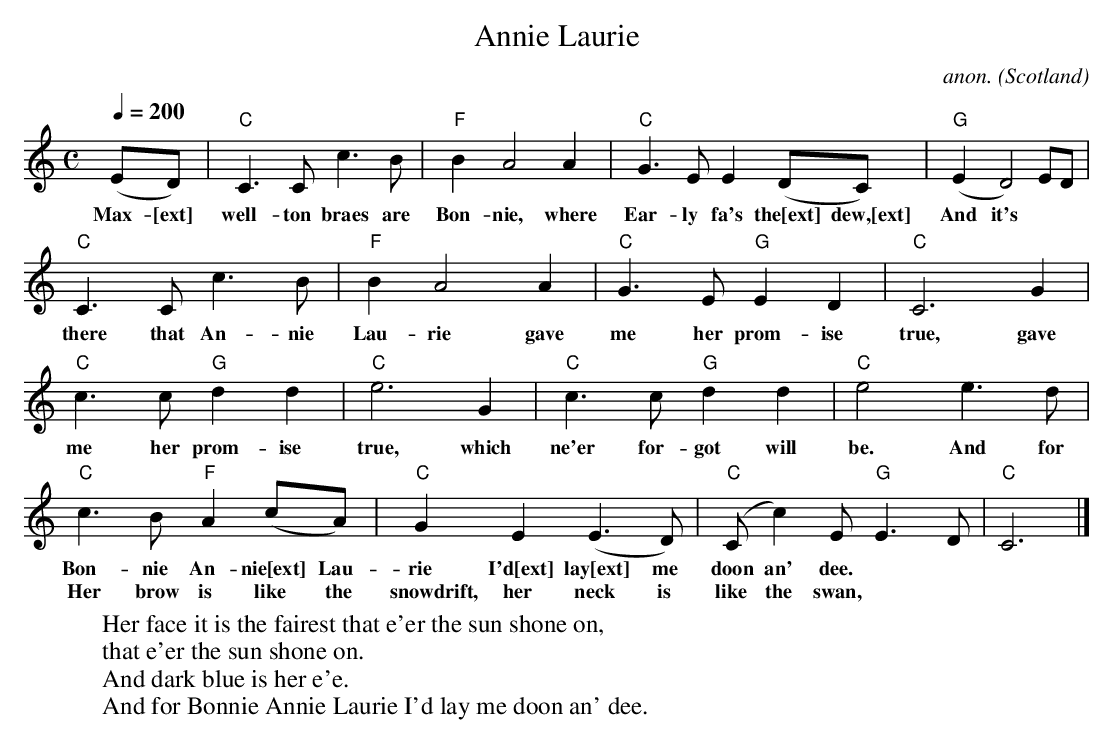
X:1
T:Annie Laurie
C:anon.
O:Scotland
M:C
L:1/4
Q:200
K:C
(E/D/)|"C"C>Cc>B|"F"BA2A|"C"G>EE(D/C/)|"G"(ED2)E/D/|
w:Max-[ext] well- ton braes are Bon-nie, where Ear- ly fa's the[ext] dew,[ext] And it's
"C"C>Cc>B|"F"BA2A|"C"G>E"G"ED|"C"C3G|
w:there that An-nie Lau-rie gave me her prom- ise true, gave
"C"c>c"G"dd|"C"e3G|"C"c>c"G"dd|"C"e2e>d|
w:me her prom- ise true, which ne'er for- got will be. And for
"C"c>B"F"A(c/A/)|"C"GE(E>D)|"C"(C/c)E/"G"E>D|"C"C3|]
w:Bon- nie An- nie[ext] Lau- rie I'd[ext] lay[ext] me doon an' dee.
w:Her brow is like the snowdrift, her neck is like the swan,
W:Her face it is the fairest that e'er the sun shone on,
W:that e'er the sun shone on.
W:And dark blue is her e'e.
W:And for Bonnie Annie Laurie I'd lay me doon an' dee.
